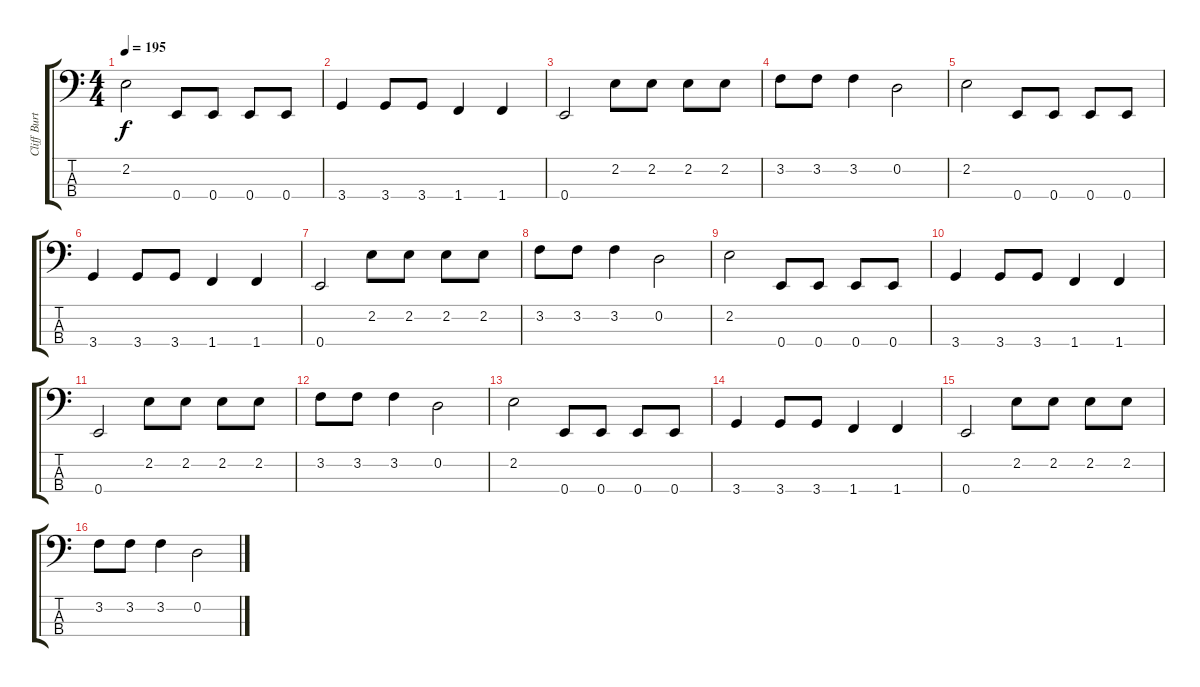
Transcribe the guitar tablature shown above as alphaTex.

\track ("Cliff Burton (Bass)" "Cliff Burt") {instrument electricbasspick}
\staff {score tabs}
\tuning (G2 D2 A1 E1) {hide}
\ts (4 4)
\tempo 195
\clef f4
\ks c
2.2.2{dy f} 0.4.8 0.4.8 0.4.8 0.4.8 |
3.4.4 3.4.8 3.4.8 1.4.4 1.4.4 |
0.4.2 2.2.8 2.2.8 2.2.8 2.2.8 |
3.2.8 3.2.8 3.2.4 0.2.2 |
2.2.2 0.4.8 0.4.8 0.4.8 0.4.8 |
3.4.4 3.4.8 3.4.8 1.4.4 1.4.4 |
0.4.2 2.2.8 2.2.8 2.2.8 2.2.8 |
3.2.8 3.2.8 3.2.4 0.2.2 |
2.2.2 0.4.8 0.4.8 0.4.8 0.4.8 |
3.4.4 3.4.8 3.4.8 1.4.4 1.4.4 |
0.4.2 2.2.8 2.2.8 2.2.8 2.2.8 |
3.2.8 3.2.8 3.2.4 0.2.2 |
2.2.2 0.4.8 0.4.8 0.4.8 0.4.8 |
3.4.4 3.4.8 3.4.8 1.4.4 1.4.4 |
0.4.2 2.2.8 2.2.8 2.2.8 2.2.8 |
3.2.8 3.2.8 3.2.4 0.2.2
